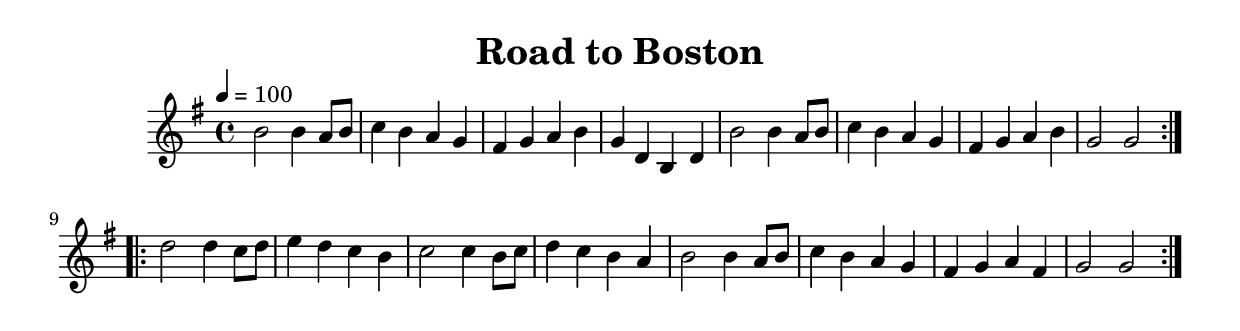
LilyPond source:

\version "2.24.1"

\header {
  title = "Road to Boston"
}

global = {
  \time 4/4
  \key g \major
  \tempo 4=100
}

chordNames = \chordmode {
  \global
  
  
}

melody = \relative c'' {
  \global
   \repeat volta 2 {
       b2 b4 a8 b |c4 b a g| fis g a b | g4 d b d | b'2 b4 a8 b|c4 b a g|fis g a b | g2 g2
   }\break
    \repeat volta 2 {
       d'2 d4 c8 d | e4 d c b | c2 c4 b8 c| d4 c b a | b2 b4 a8 b| c4 b a g |fis g a fis | g2 g2|
   }
}



\score {
  <<
    \new ChordNames \chordNames
   
    \new Staff { \melody }
    
  >>
  \layout { }
  \midi { }
}
